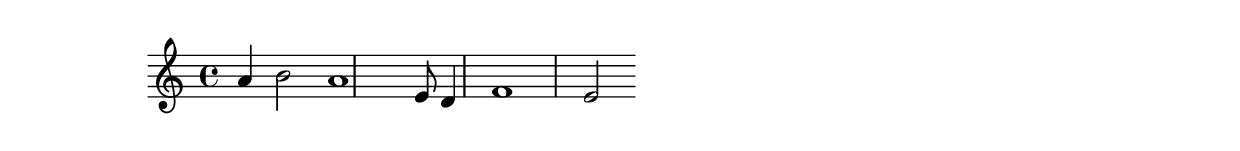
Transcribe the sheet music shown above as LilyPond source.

%{
Welcome to LilyPond
===================

Congratulations, LilyPond has been installed successfully.

Now to take it for the first test run.

  1. Save this file

  2. Select

       Compile > Typeset file

  from the menu.

  The file is processed, and

  3.  The PDF viewer will pop up. Click one of the noteheads.


That's it.  For more information, visit http://lilypond.org .

%}

\version "2.20.0"  % necessary for upgrading to future LilyPond versions.

\relative {
a'4 b2 a1 e8 d4 f1 e2 
}
